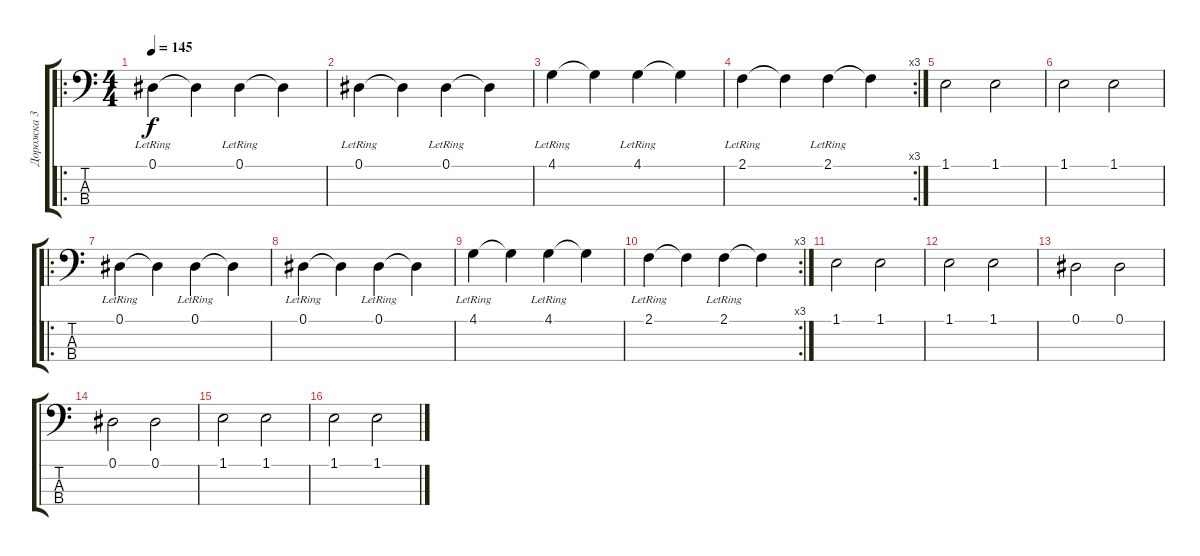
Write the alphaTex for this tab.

\track ("Дорожка 3" "Дорожка 3") {instrument electricbassfinger}
\staff {score tabs}
\tuning (Eb2 Bb1 F1 C1) {hide}
\ro
\ts (4 4)
\tempo 145
\clef f4
\ks c
0.1{lr}.4{dy f} 0.1{t}.4 0.1{lr}.4 0.1{t}.4 |
0.1{lr}.4 0.1{t}.4 0.1{lr}.4 0.1{t}.4 |
4.1{lr}.4 4.1{t}.4 4.1{lr}.4 4.1{t}.4 |
\rc 3
2.1{lr}.4 2.1{t}.4 2.1{lr}.4 2.1{t}.4 |
1.1.2 1.1.2 |
1.1.2 1.1.2 |
\ro
0.1{lr}.4 0.1{t}.4 0.1{lr}.4 0.1{t}.4 |
0.1{lr}.4 0.1{t}.4 0.1{lr}.4 0.1{t}.4 |
4.1{lr}.4 4.1{t}.4 4.1{lr}.4 4.1{t}.4 |
\rc 3
2.1{lr}.4 2.1{t}.4 2.1{lr}.4 2.1{t}.4 |
1.1.2 1.1.2 |
1.1.2 1.1.2 |
0.1.2 0.1.2 |
0.1.2 0.1.2 |
1.1.2 1.1.2 |
1.1.2 1.1.2
